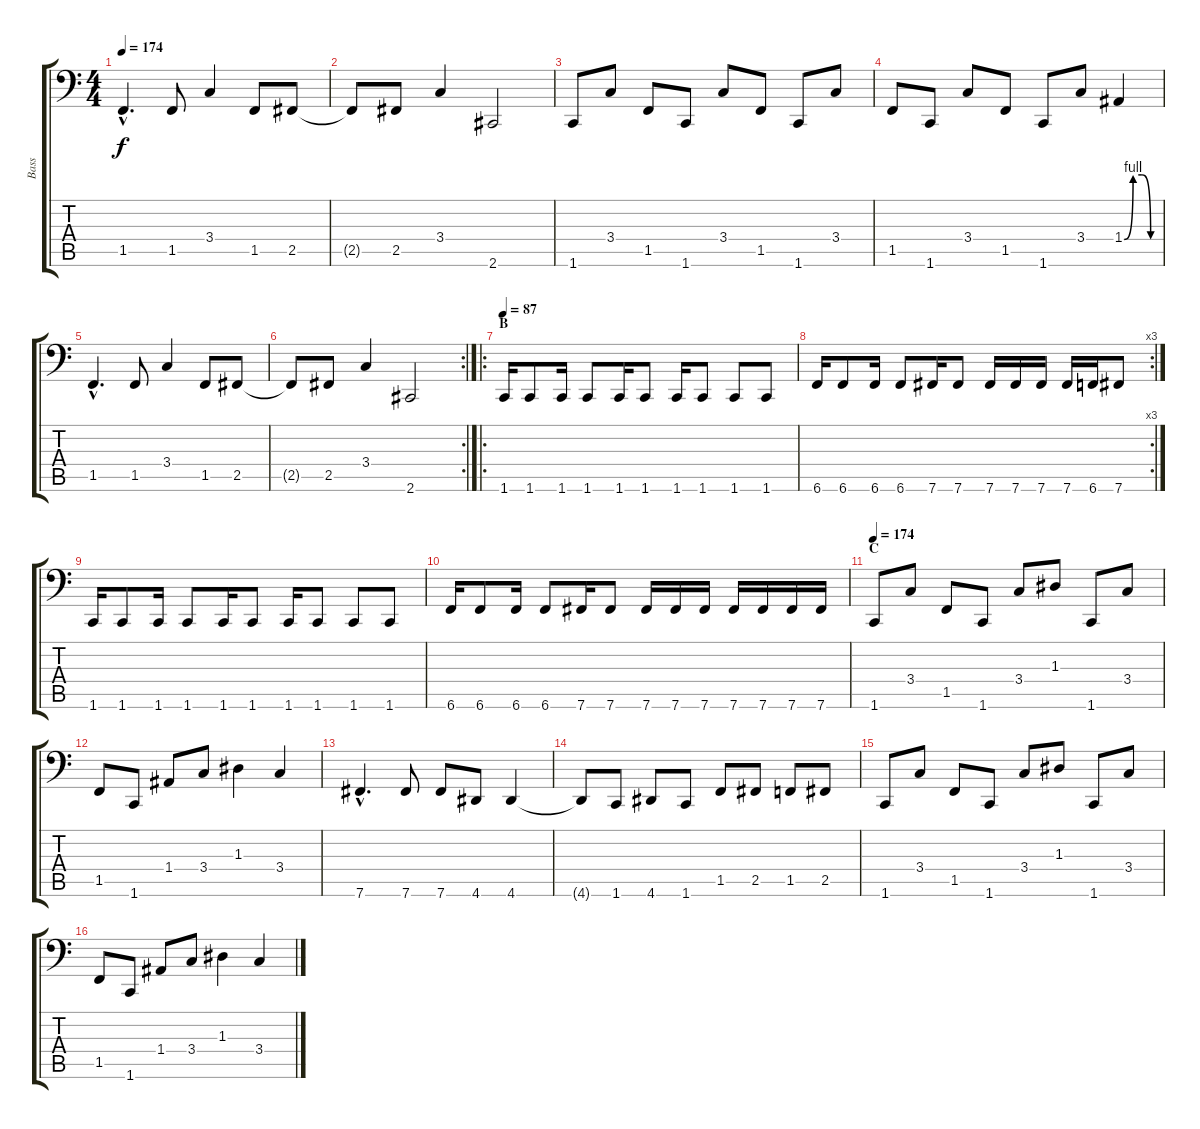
\track ("Bass" "Bass") {instrument electricbassfinger}
\staff {score tabs}
\tuning (C3 G2 D2 A1 E1 B0) {hide}
\ts (4 4)
\tempo 174
\clef f4
\ks c
1.5{hac}.4{d dy f} 1.5.8 3.4.4 1.5.8 2.5.8 |
2.5{t}.8 2.5.8 3.4.4 2.6.2 |
1.6.8 3.4.8 1.5.8 1.6.8 3.4.8 1.5.8 1.6.8 3.4.8 |
1.5.8 1.6.8 3.4.8 1.5.8 1.6.8 3.4.8 1.4{be (custom 0 0 15 4 30 4 45 0 60 0)}.4 |
1.5{hac}.4{d} 1.5.8 3.4.4 1.5.8 2.5.8 |
\rc 2
2.5{t}.8 2.5.8 3.4.4 2.6.2 |
\ro
\section ("" "B")
\tempo 87
1.6.16 1.6.8 1.6.16 1.6.8 1.6.16 1.6.8 1.6.16 1.6.8 1.6.8 1.6.8 |
\rc 3
6.6.16 6.6.8 6.6.16 6.6.8 7.6.16 7.6.8 7.6.16 7.6.16 7.6.16 7.6.16 6.6.16 7.6.8 |
1.6.16 1.6.8 1.6.16 1.6.8 1.6.16 1.6.8 1.6.16 1.6.8 1.6.8 1.6.8 |
6.6.16 6.6.8 6.6.16 6.6.8 7.6.16 7.6.8 7.6.16 7.6.16 7.6.16 7.6.16 7.6.16 7.6.16 7.6.16 |
\section ("" "C")
\tempo 174
1.6.8 3.4.8 1.5.8 1.6.8 3.4.8 1.3.8 1.6.8 3.4.8 |
1.5.8 1.6.8 1.4.8 3.4.8 1.3.4 3.4.4 |
7.6{hac}.4{d} 7.6.8 7.6.8 4.6.8 4.6.4 |
4.6{t}.8 1.6.8 4.6.8 1.6.8 1.5.8 2.5.8 1.5.8 2.5.8 |
1.6.8 3.4.8 1.5.8 1.6.8 3.4.8 1.3.8 1.6.8 3.4.8 |
1.5.8 1.6.8 1.4.8 3.4.8 1.3.4 3.4.4
